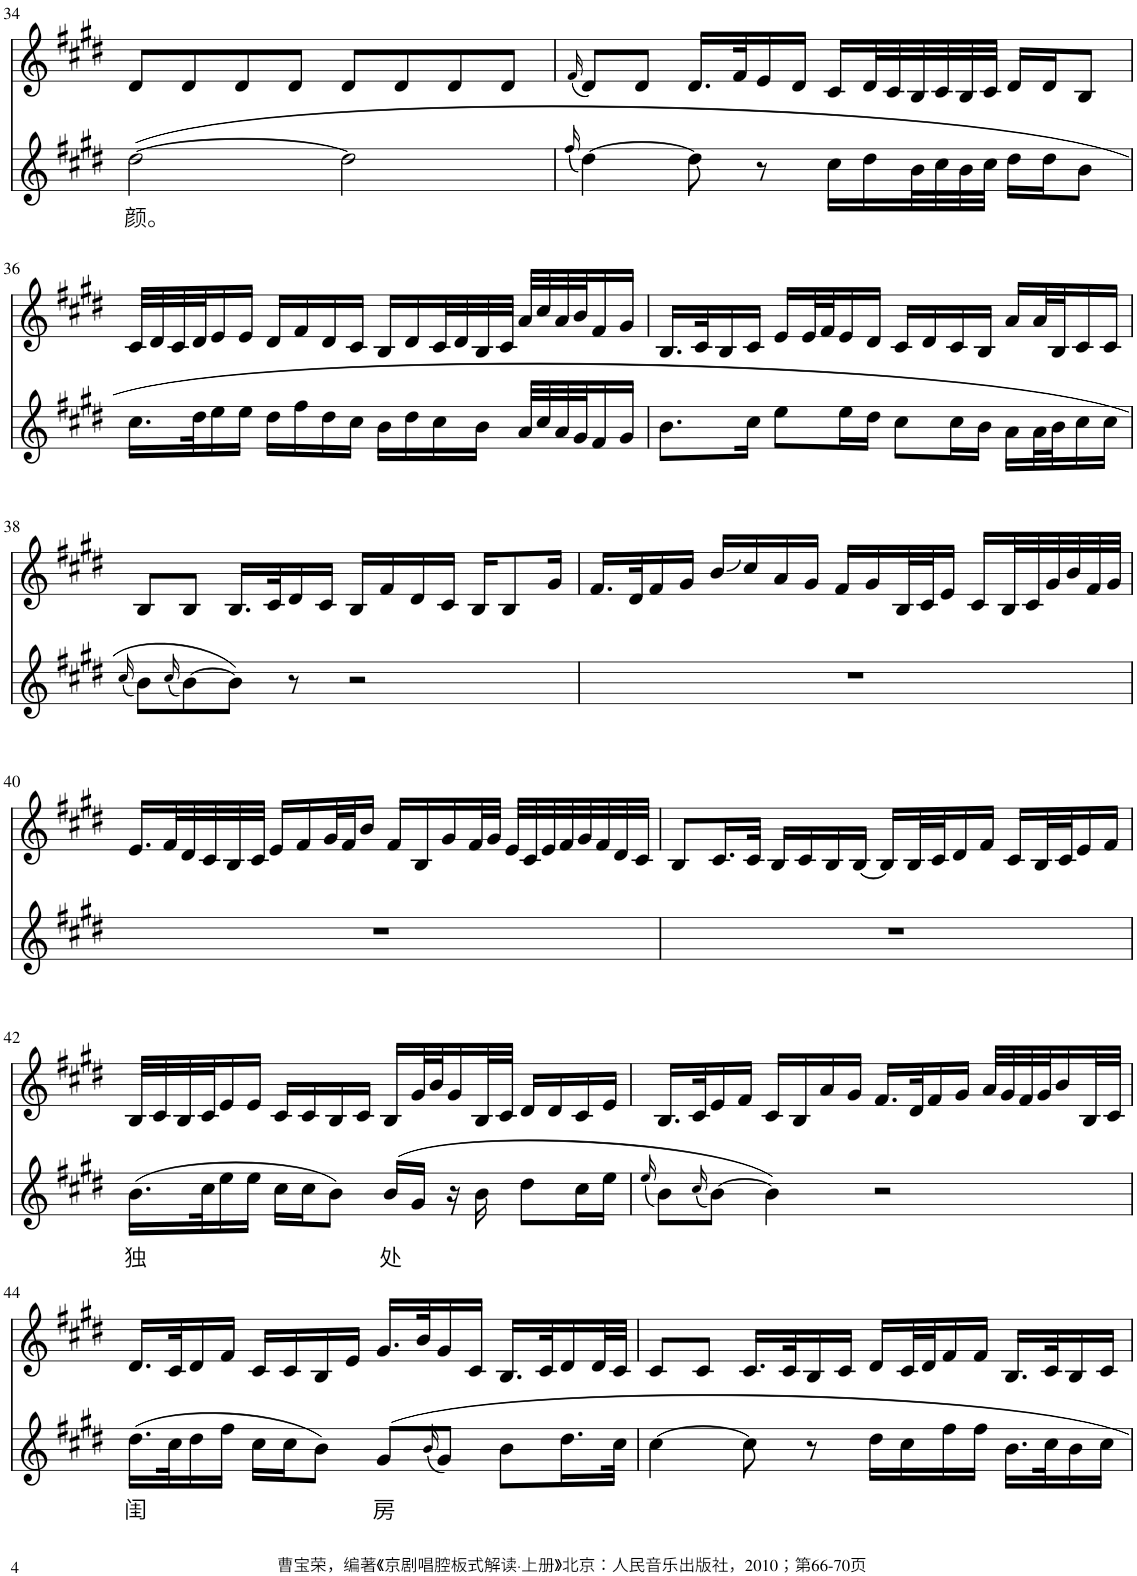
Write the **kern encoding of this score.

**kern	**text	**kern
*part2	*part2	*part1
*staff2	*staff2	*staff1
*I"Piano	*	*I"Piano
*I'Pno	*	*I'Pno
!!LO:PB:g=z
*clefG2	*	*clefG2
*k[f#c#g#d#]	*	*k[f#c#g#d#]
*M4/4	*	*M4/4
=34	=34	=34
!	!LO:LY:b	!
([2dd#\	颜。	8d#/L
.	.	8d#/
.	.	8d#/
.	.	8d#/J
2dd#\]	.	8d#/L
.	.	8d#/
.	.	8d#/
.	.	8d#/J
=35	=35	=35
(16qff#/	.	(16qf#/
[4dd#\)	.	8d#/L)
.	.	8d#/J
8dd#\]	.	16.d#/LL
.	.	32f#/K
8r	.	16e/
.	.	16d#/JJ
16cc#\LL	.	16c#/LL
16dd#\	.	32d#/L
.	.	32c#/
32b\L	.	32B/
32cc#\	.	32c#/
32b\	.	32B/
32cc#\JJJ	.	32c#/JJJ
16dd#\LL	.	16d#/LL
16dd#\J	.	16d#/J
8b\J	.	8B/J
!!LO:LB:g=z
=36	=36	=36
16.cc#\LL	.	32c#/LLL
.	.	32d#/
.	.	32c#/
32dd#\K	.	32d#/J
16ee\	.	16e/
16ee\JJ	.	16e/JJ
16dd#\LL	.	16d#/LL
16ff#\	.	16f#/
16dd#\	.	16d#/
16cc#\JJ	.	16c#/JJ
16b\LL	.	16B/LL
16dd#\	.	16d#/
16cc#\	.	32c#/L
.	.	32d#/
16b\JJ	.	32B/
.	.	32c#/JJJ
32a/LLL	.	32a/LLL
32cc#/	.	32cc#/
32a/	.	32a/
32g#/J	.	32b/J
16f#/	.	16f#/
16g#/JJ	.	16g#/JJ
=37	=37	=37
8.b\L	.	16.B/LL
.	.	32c#/K
.	.	16B/
16cc#\Jk	.	16c#/JJ
8ee\L	.	16e/LL
.	.	32e/L
.	.	32f#/J
16ee\L	.	16e/
16dd#\JJ	.	16d#/JJ
8cc#\L	.	16c#/LL
.	.	16d#/
16cc#\L	.	16c#/
16b\JJ	.	16B/JJ
16a\LL	.	16a/LL
32a\L	.	32a/L
32b\J	.	32B/J
16cc#\	.	16c#/
16cc#\JJ	.	16c#/JJ
!!LO:LB:g=z
=38	=38	=38
(16qcc#/	.	.
8b\L)	.	8B/L
(16qcc#/	.	.
[8b\)	.	8B/J
8b\J])	.	16.B/LL
.	.	32c#/K
8r	.	16d#/
.	.	16c#/JJ
2r	.	16B/LL
.	.	16f#/
.	.	16d#/
.	.	16c#/JJ
.	.	16B/KL
.	.	8B/
.	.	16g#/Jk
=39	=39	=39
1r	.	16.f#/LL
.	.	32d#/K
.	.	16f#/
.	.	16g#/JJ
.	.	16b/LL
.	.	16cc#/
.	.	16a/
.	.	16g#/JJ
.	.	16f#/LL
.	.	16g#/
.	.	32B/L
.	.	32c#/J
.	.	16e/JJ
.	.	16c#/LL
.	.	32B/L
.	.	32c#/
.	.	32g#/
.	.	32b/
.	.	32f#/
.	.	32g#/JJJ
!!LO:LB:g=z
=40	=40	=40
1r	.	16.e/LL
.	.	32f#/L
.	.	32d#/
.	.	32c#/
.	.	32B/
.	.	32c#/JJJ
.	.	16e/LL
.	.	16f#/
.	.	32g#/L
.	.	32f#/J
.	.	16b/JJ
.	.	16f#/LL
.	.	16B/
.	.	16g#/
.	.	32f#/L
.	.	32g#/JJJ
.	.	32e/LLL
.	.	32c#/
.	.	32e/
.	.	32f#/
.	.	32g#/
.	.	32f#/
.	.	32d#/
.	.	32c#/JJJ
=41	=41	=41
1r	.	8B/L
.	.	16.c#/L
.	.	32c#/JJk
.	.	16B/LL
.	.	16c#/
.	.	16B/
.	.	[16B/JJ
.	.	16B/LL]
.	.	32B/L
.	.	32c#/J
.	.	16d#/
.	.	16f#/JJ
.	.	16c#/LL
.	.	32B/L
.	.	32c#/J
.	.	16e/
.	.	16f#/JJ
!!LO:LB:g=z
=42	=42	=42
!	!LO:LY:b	!
(16.b\LL	独	32B/LLL
.	.	32c#/
.	.	32B/
32cc#\K	.	32c#/J
16ee\	.	16e/
16ee\JJ	.	16e/JJ
16cc#\LL	.	16c#/LL
16cc#\J	.	16c#/
8b\J)	.	16B/
.	.	16c#/JJ
!	!LO:LY:b	!
(16b/LL	处	16B/LL
16g#/JJ	.	32g#/L
.	.	32b/J
16r	.	16g#/
16b\	.	32B/L
.	.	32c#/JJJ
8dd#\L	.	16d#/LL
.	.	16d#/
16cc#\L	.	16c#/
16ee\JJ	.	16e/JJ
=43	=43	=43
(16qee/	.	.
8b\L)	.	16.B/LL
.	.	32c#/K
(16qcc#/	.	.
[8b\J)	.	16e/
.	.	16f#/JJ
4b\])	.	16c#/LL
.	.	16B/
.	.	16a/
.	.	16g#/JJ
2r	.	16.f#/LL
.	.	32d#/K
.	.	16f#/
.	.	16g#/JJ
.	.	32a/LLL
.	.	32g#/
.	.	32f#/
.	.	32g#/J
.	.	16b/
.	.	32B/L
.	.	32c#/JJJ
!!LO:LB:g=z
=44	=44	=44
!	!LO:LY:b	!
(16.dd#\LL	闺	16.d#/LL
32cc#\K	.	32c#/K
16dd#\	.	16d#/
16ff#\JJ	.	16f#/JJ
16cc#\LL	.	16c#/LL
16cc#\J	.	16c#/
8b\J)	.	16B/
.	.	16e/JJ
!	!LO:LY:b	!
8g#/L	房	16.g#/LL
.	.	32b/K
(16qb/	.	.
8g#/J)	.	16g#/
.	.	16c#/JJ
8b\L	.	16.B/LL
.	.	32c#/K
16.dd#\L	.	16d#/
.	.	32d#/L
32cc#\JJk	.	32c#/JJJ
=45	=45	=45
[4cc#\	.	8c#/L
.	.	8c#/J
8cc#\]	.	16.c#/LL
.	.	32c#/K
8r	.	16B/
.	.	16c#/JJ
16dd#\LL	.	16d#/LL
16cc#\	.	32c#/L
.	.	32d#/J
16ff#\	.	16f#/
16ff#\JJ	.	16f#/JJ
16.b\LL	.	16.B/LL
32cc#\K	.	32c#/K
16b\	.	16B/
16cc#\JJ	.	16c#/JJ
=	=	=
*-	*-	*-
